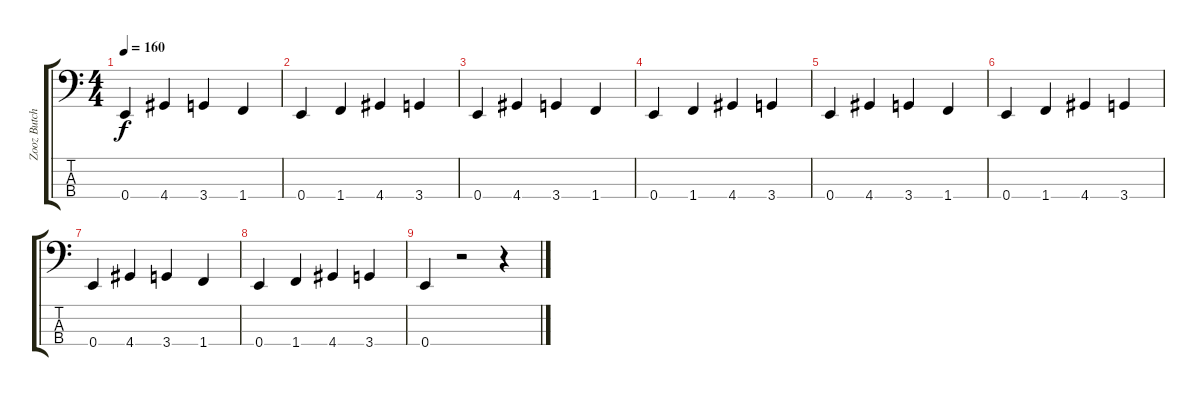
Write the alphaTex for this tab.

\track ("Zooz Butcher" "Zooz Butch") {instrument electricbasspick}
\staff {score tabs}
\tuning (G2 D2 A1 E1) {hide}
\ts (4 4)
\tempo 160
\clef f4
\ks c
0.4.4{dy f} 4.4.4 3.4.4 1.4.4 |
0.4.4 1.4.4 4.4.4 3.4.4 |
0.4.4 4.4.4 3.4.4 1.4.4 |
0.4.4 1.4.4 4.4.4 3.4.4 |
0.4.4 4.4.4 3.4.4 1.4.4 |
0.4.4 1.4.4 4.4.4 3.4.4 |
0.4.4 4.4.4 3.4.4 1.4.4 |
0.4.4 1.4.4 4.4.4 3.4.4 |
0.4.4 r.2 r.4
